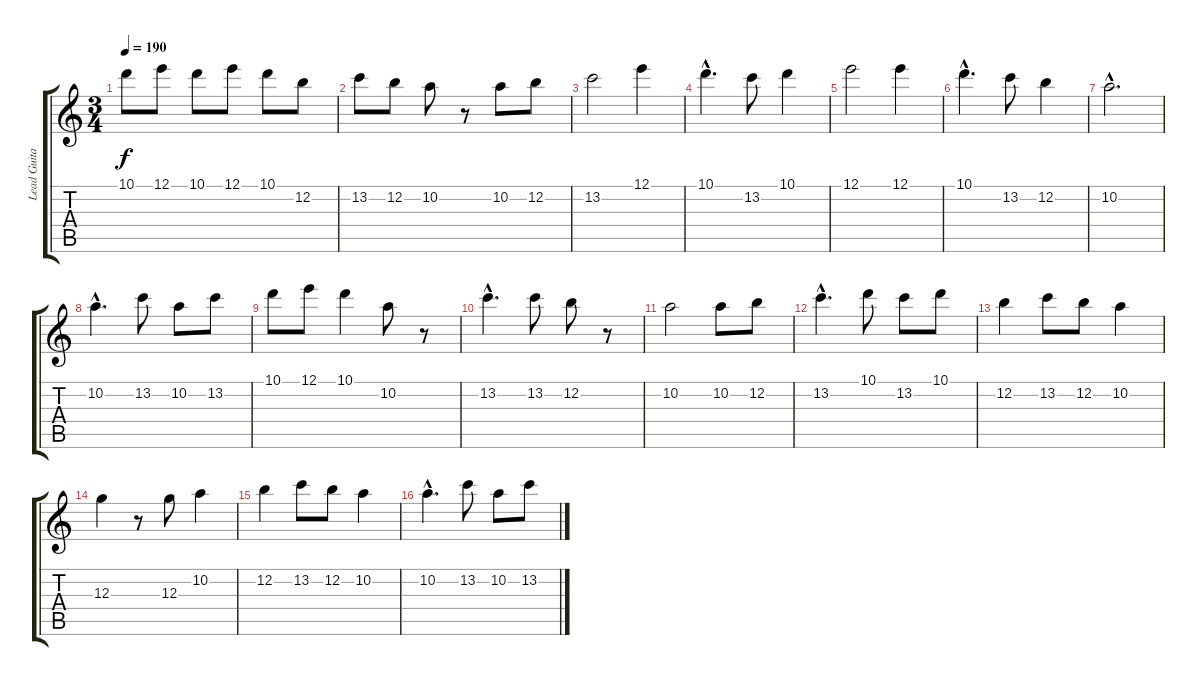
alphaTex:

\track ("Lead Guitar" "Lead Guita") {instrument distortionguitar}
\staff {score tabs}
\tuning (E4 B3 G3 D3 A2 E2) {hide}
\ts (3 4)
\tempo 190
\clef g2
\ks c
10.1.8{dy f} 12.1.8 10.1.8 12.1.8 10.1.8 12.2.8 |
13.2.8 12.2.8 10.2.8 r.8 10.2.8 12.2.8 |
13.2.2 12.1.4 |
10.1{hac}.4{d} 13.2.8 10.1.4 |
12.1.2 12.1.4 |
10.1{hac}.4{d} 13.2.8 12.2.4 |
10.2{hac}.2{d} |
10.2{hac}.4{d} 13.2.8 10.2.8 13.2.8 |
10.1.8 12.1.8 10.1.4 10.2.8 r.8 |
13.2{hac}.4{d} 13.2.8 12.2.8 r.8 |
10.2.2 10.2.8 12.2.8 |
13.2{hac}.4{d} 10.1.8 13.2.8 10.1.8 |
12.2.4 13.2.8 12.2.8 10.2.4 |
12.3.4 r.8 12.3.8 10.2.4 |
12.2.4 13.2.8 12.2.8 10.2.4 |
10.2{hac}.4{d} 13.2.8 10.2.8 13.2.8
